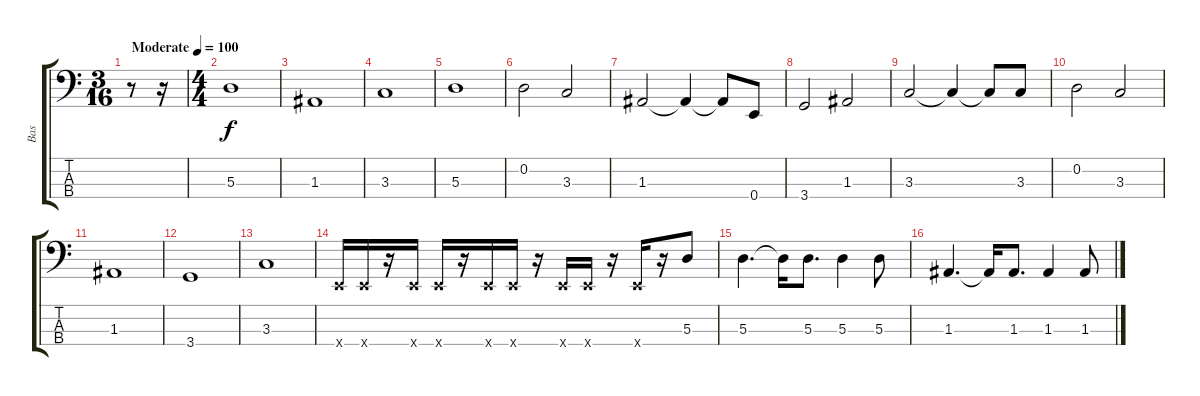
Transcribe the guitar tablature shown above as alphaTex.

\track ("Bas" "Bas") {instrument electricbassfinger}
\staff {score tabs}
\tuning (G2 D2 A1 E1) {hide}
\ts (3 16)
\tempo (100 "Moderate")
\clef f4
\ks c
r.8{dy f instrument electricbassfinger} r.16 |
\ts (4 4)
5.3.1 |
1.3.1 |
3.3.1 |
5.3.1 |
0.2.2 3.3.2 |
1.3.2 1.3{t}.4 1.3{t}.8 0.4.8 |
3.4.2 1.3.2 |
3.3.2 3.3{t}.4 3.3{t}.8 3.3.8 |
0.2.2 3.3.2 |
1.3.1 |
3.4.1 |
3.3.1 |
0.4{x}.16 0.4{x}.16 r.16 0.4{x}.16 0.4{x}.16 r.16 0.4{x}.16 0.4{x}.16 r.16 0.4{x}.16 0.4{x}.16 r.16 0.4{x}.16 r.16 5.3.8 |
5.3.4{d} 5.3{t}.16 5.3.8{d} 5.3.4 5.3.8 |
1.3.4{d} 1.3{t}.16 1.3.8{d} 1.3.4 1.3.8
